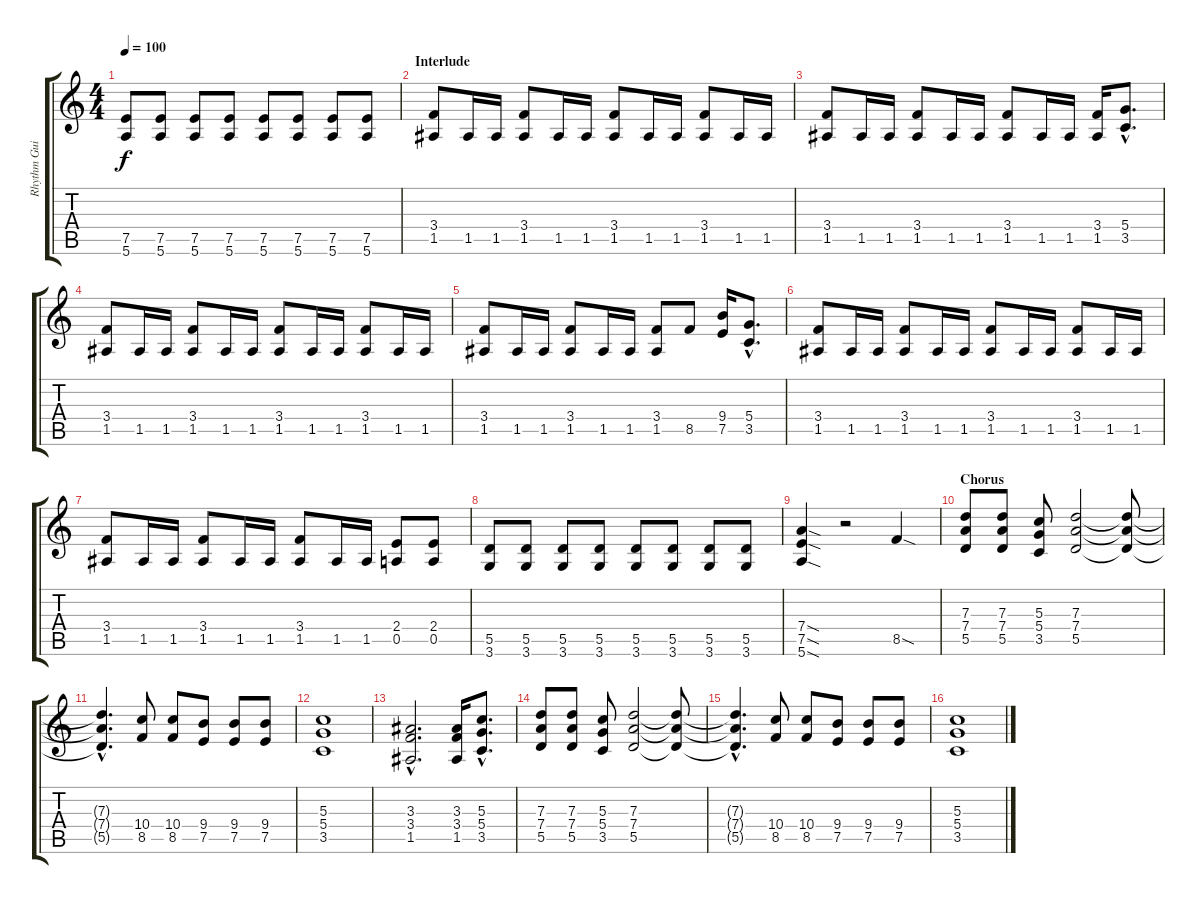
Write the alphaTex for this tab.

\track ("Rhythm Guitar" "Rhythm Gui") {instrument distortionguitar}
\staff {score tabs}
\tuning (E4 B3 G3 D3 A2 E2) {hide}
\ts (4 4)
\tempo 100
\clef g2
\ks c
(7.5 5.6).8{dy f} (7.5 5.6).8 (7.5 5.6).8 (7.5 5.6).8 (7.5 5.6).8 (7.5 5.6).8 (7.5 5.6).8 (7.5 5.6).8 |
\section ("" "Interlude")
(3.4 1.5).8 1.5.16 1.5.16 (3.4 1.5).8 1.5.16 1.5.16 (3.4 1.5).8 1.5.16 1.5.16 (3.4 1.5).8 1.5.16 1.5.16 |
(3.4 1.5).8 1.5.16 1.5.16 (3.4 1.5).8 1.5.16 1.5.16 (3.4 1.5).8 1.5.16 1.5.16 (3.4 1.5).16 (5.4{hac} 3.5{hac}).8{d} |
(3.4 1.5).8 1.5.16 1.5.16 (3.4 1.5).8 1.5.16 1.5.16 (3.4 1.5).8 1.5.16 1.5.16 (3.4 1.5).8 1.5.16 1.5.16 |
(3.4 1.5).8 1.5.16 1.5.16 (3.4 1.5).8 1.5.16 1.5.16 (3.4 1.5).8 8.5.8 (9.4 7.5).16 (5.4{hac} 3.5{hac}).8{d} |
(3.4 1.5).8 1.5.16 1.5.16 (3.4 1.5).8 1.5.16 1.5.16 (3.4 1.5).8 1.5.16 1.5.16 (3.4 1.5).8 1.5.16 1.5.16 |
(3.4 1.5).8 1.5.16 1.5.16 (3.4 1.5).8 1.5.16 1.5.16 (3.4 1.5).8 1.5.16 1.5.16 (2.4 0.5).8 (2.4 0.5).8 |
(5.5 3.6).8 (5.5 3.6).8 (5.5 3.6).8 (5.5 3.6).8 (5.5 3.6).8 (5.5 3.6).8 (5.5 3.6).8 (5.5 3.6).8 |
(7.4{sod} 7.5{sod} 5.6{sod}).4 r.2 8.5{sod}.4 |
\section ("" "Chorus")
(7.3 7.4 5.5).8 (7.3 7.4 5.5).8 (5.3 5.4 3.5).8 (7.3 7.4 5.5).2 (7.3{t} 7.4{t} 5.5{t}).8 |
(7.3{hac t} 7.4{hac t} 5.5{hac t}).4{d} (10.4 8.5).8 (10.4 8.5).8 (9.4 7.5).8 (9.4 7.5).8 (9.4 7.5).8 |
(5.3 5.4 3.5).1 |
(3.3{hac} 3.4{hac} 1.5{hac}).2{d} (3.3 3.4 1.5).16 (5.3{hac} 5.4{hac} 3.5{hac}).8{d} |
(7.3 7.4 5.5).8 (7.3 7.4 5.5).8 (5.3 5.4 3.5).8 (7.3 7.4 5.5).2 (7.3{t} 7.4{t} 5.5{t}).8 |
(7.3{hac t} 7.4{hac t} 5.5{hac t}).4{d} (10.4 8.5).8 (10.4 8.5).8 (9.4 7.5).8 (9.4 7.5).8 (9.4 7.5).8 |
(5.3 5.4 3.5).1
